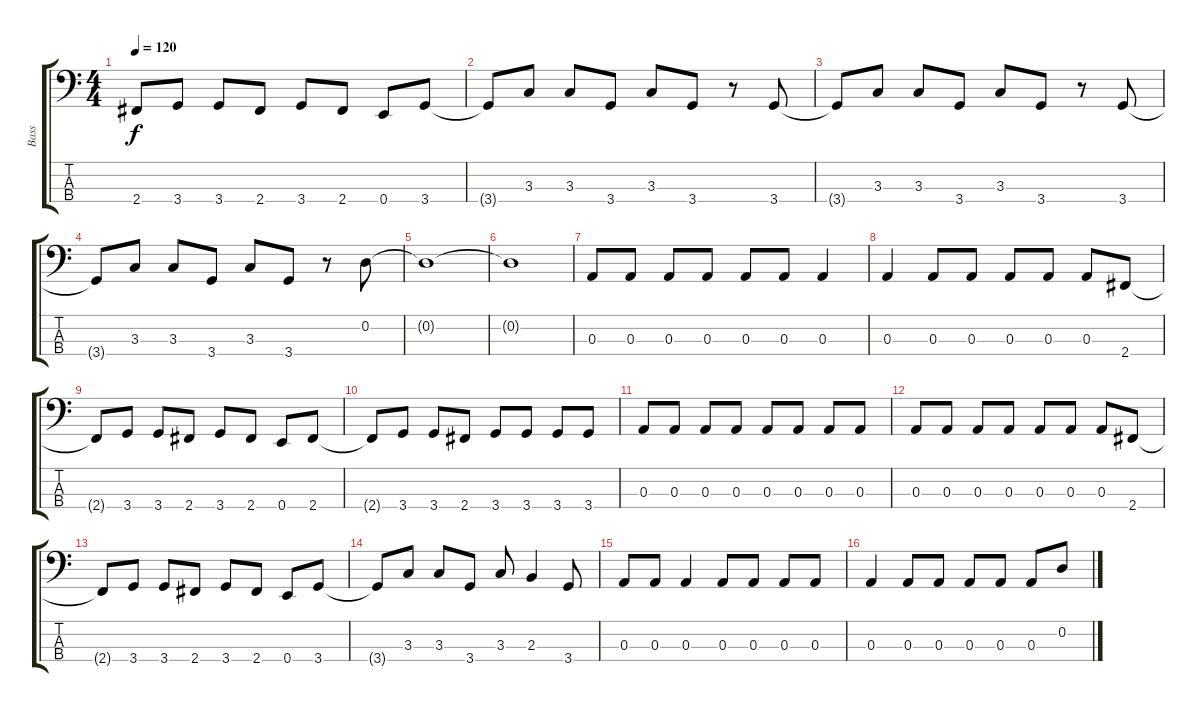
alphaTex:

\track ("Bass" "Bass") {instrument electricbassfinger}
\staff {score tabs}
\tuning (G2 D2 A1 E1) {hide}
\ts (4 4)
\tempo 120
\clef f4
\ks c
2.4{t}.8{dy f} 3.4.8 3.4.8 2.4.8 3.4.8 2.4.8 0.4.8 3.4.8 |
3.4{t}.8 3.3.8 3.3.8 3.4.8 3.3.8 3.4.8 r.8 3.4.8 |
3.4{t}.8 3.3.8 3.3.8 3.4.8 3.3.8 3.4.8 r.8 3.4.8 |
3.4{t}.8 3.3.8 3.3.8 3.4.8 3.3.8 3.4.8 r.8 0.2.8 |
0.2{t}.1 |
0.2{t}.1 |
0.3.8 0.3.8 0.3.8 0.3.8 0.3.8 0.3.8 0.3.4 |
0.3.4 0.3.8 0.3.8 0.3.8 0.3.8 0.3.8 2.4.8 |
2.4{t}.8 3.4.8 3.4.8 2.4.8 3.4.8 2.4.8 0.4.8 2.4.8 |
2.4{t}.8 3.4.8 3.4.8 2.4.8 3.4.8 3.4.8 3.4.8 3.4.8 |
0.3.8 0.3.8 0.3.8 0.3.8 0.3.8 0.3.8 0.3.8 0.3.8 |
0.3.8 0.3.8 0.3.8 0.3.8 0.3.8 0.3.8 0.3.8 2.4.8 |
2.4{t}.8 3.4.8 3.4.8 2.4.8 3.4.8 2.4.8 0.4.8 3.4.8 |
3.4{t}.8 3.3.8 3.3.8 3.4.8 3.3.8 2.3.4 3.4.8 |
0.3.8 0.3.8 0.3.4 0.3.8 0.3.8 0.3.8 0.3.8 |
0.3.4 0.3.8 0.3.8 0.3.8 0.3.8 0.3.8 0.2.8
